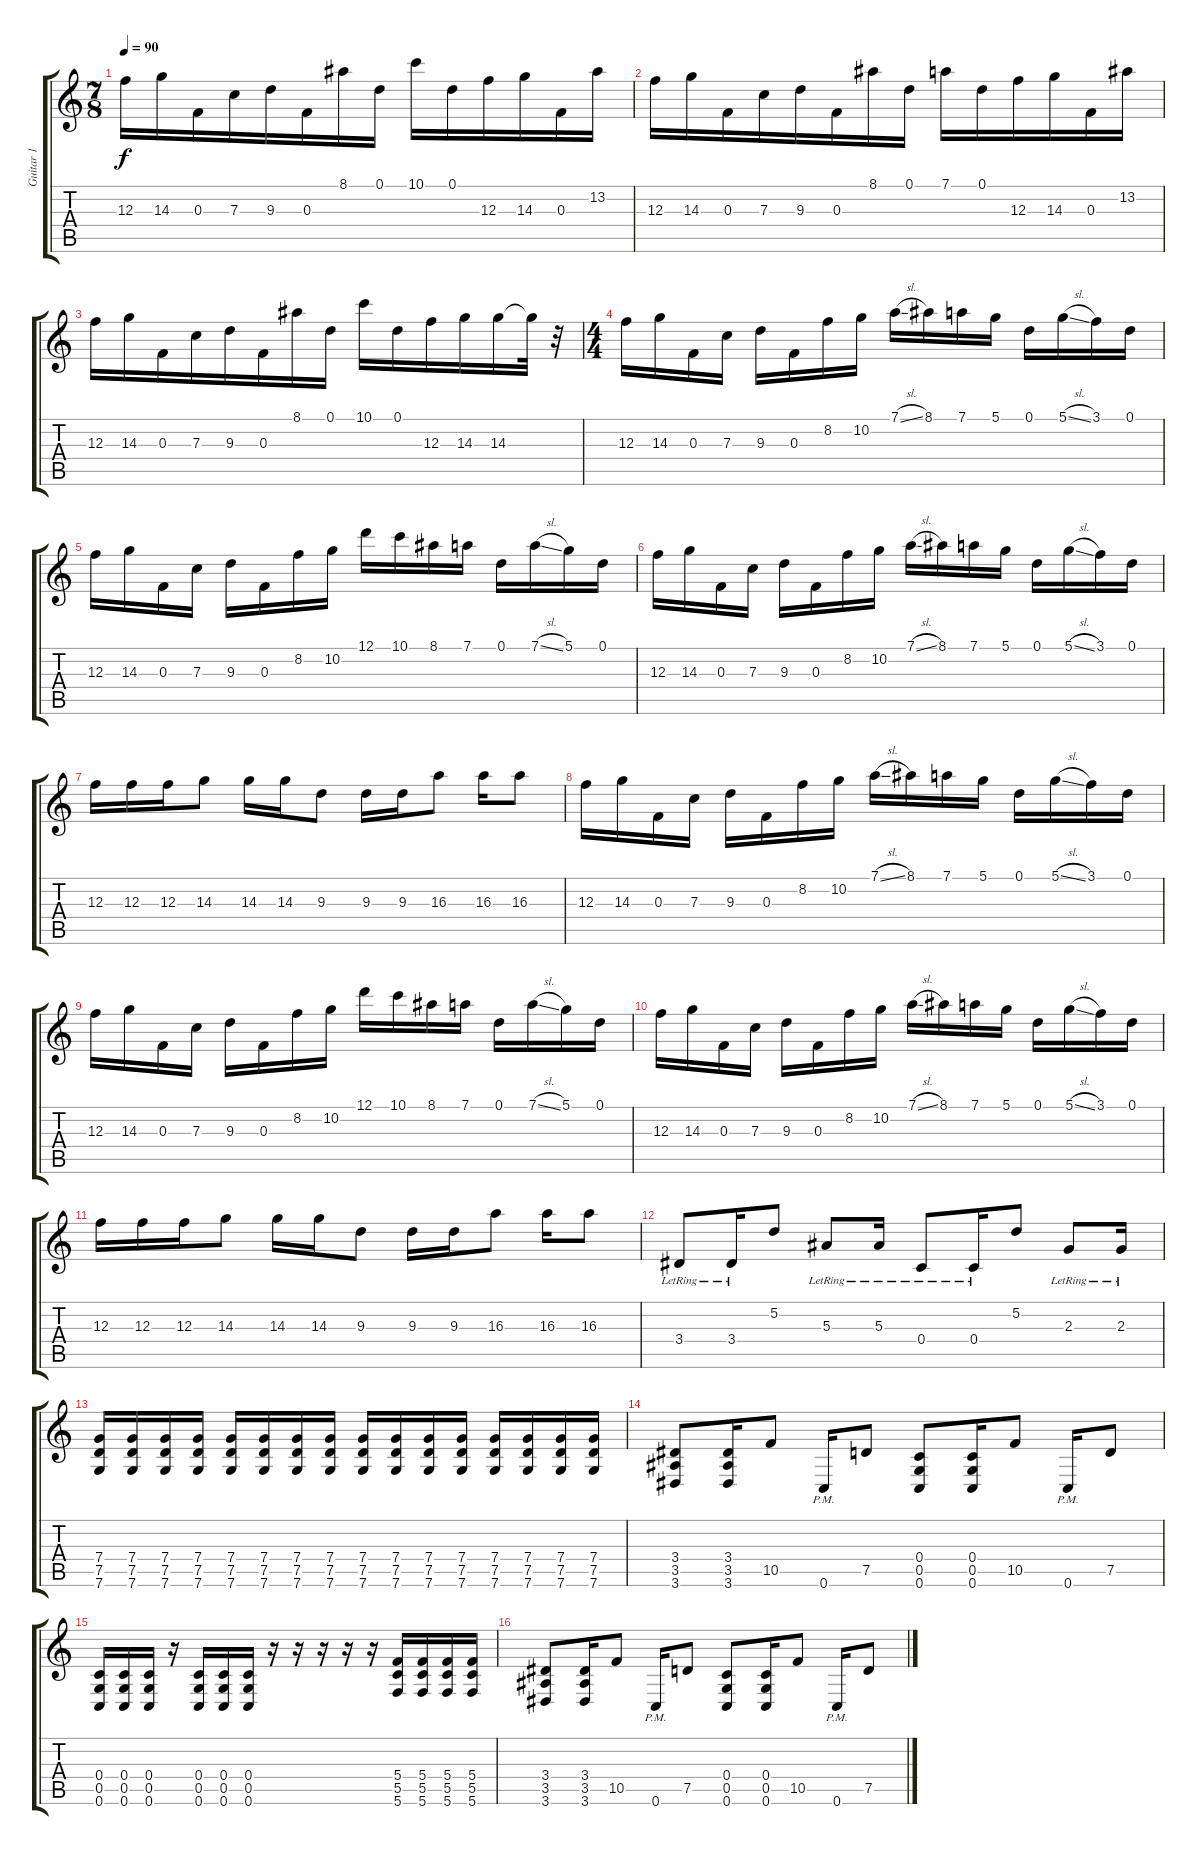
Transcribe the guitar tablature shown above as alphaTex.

\track ("Guitar 1" "Guitar 1") {instrument distortionguitar}
\staff {score tabs}
\tuning (D4 A3 F3 C3 G2 C2) {hide}
\ts (7 8)
\tempo 90
\clef g2
\ks c
12.3.16{dy f} 14.3.16 0.3.16 7.3.16 9.3.16 0.3.16 8.1.16 0.1.16 10.1.16 0.1.16 12.3.16 14.3.16 0.3.16 13.2.16 |
12.3.16 14.3.16 0.3.16 7.3.16 9.3.16 0.3.16 8.1.16 0.1.16 7.1.16 0.1.16 12.3.16 14.3.16 0.3.16 13.2.16 |
12.3.16 14.3.16 0.3.16 7.3.16 9.3.16 0.3.16 8.1.16 0.1.16 10.1.16 0.1.16 12.3.16 14.3.16 14.3.16 14.3{t}.32 r.32 |
\ts (4 4)
12.3.16 14.3.16 0.3.16 7.3.16 9.3.16 0.3.16 8.2.16 10.2.16 7.1{sl}.16 8.1.16 7.1.16 5.1.16 0.1.16 5.1{sl}.16 3.1.16 0.1.16 |
12.3.16 14.3.16 0.3.16 7.3.16 9.3.16 0.3.16 8.2.16 10.2.16 12.1.16 10.1.16 8.1.16 7.1.16 0.1.16 7.1{sl}.16 5.1.16 0.1.16 |
12.3.16 14.3.16 0.3.16 7.3.16 9.3.16 0.3.16 8.2.16 10.2.16 7.1{sl}.16 8.1.16 7.1.16 5.1.16 0.1.16 5.1{sl}.16 3.1.16 0.1.16 |
12.3.16 12.3.16 12.3.16 14.3.8 14.3.16 14.3.16 9.3.8 9.3.16 9.3.16 16.3.8 16.3.16 16.3.8 |
12.3.16 14.3.16 0.3.16 7.3.16 9.3.16 0.3.16 8.2.16 10.2.16 7.1{sl}.16 8.1.16 7.1.16 5.1.16 0.1.16 5.1{sl}.16 3.1.16 0.1.16 |
12.3.16 14.3.16 0.3.16 7.3.16 9.3.16 0.3.16 8.2.16 10.2.16 12.1.16 10.1.16 8.1.16 7.1.16 0.1.16 7.1{sl}.16 5.1.16 0.1.16 |
12.3.16 14.3.16 0.3.16 7.3.16 9.3.16 0.3.16 8.2.16 10.2.16 7.1{sl}.16 8.1.16 7.1.16 5.1.16 0.1.16 5.1{sl}.16 3.1.16 0.1.16 |
12.3.16 12.3.16 12.3.16 14.3.8 14.3.16 14.3.16 9.3.8 9.3.16 9.3.16 16.3.8 16.3.16 16.3.8 |
3.4{lr}.8{instrument acousticguitarsteel} 3.4{lr}.16 5.2.8 5.3{lr}.8 5.3{lr}.16 0.4{lr}.8 0.4{lr}.16 5.2.8 2.3{lr}.8 2.3{lr}.16 |
(7.4 7.5 7.6).16{instrument distortionguitar} (7.4 7.5 7.6).16 (7.4 7.5 7.6).16 (7.4 7.5 7.6).16 (7.4 7.5 7.6).16 (7.4 7.5 7.6).16 (7.4 7.5 7.6).16 (7.4 7.5 7.6).16 (7.4 7.5 7.6).16 (7.4 7.5 7.6).16 (7.4 7.5 7.6).16 (7.4 7.5 7.6).16 (7.4 7.5 7.6).16 (7.4 7.5 7.6).16 (7.4 7.5 7.6).16 (7.4 7.5 7.6).16 |
(3.4 3.5 3.6).8 (3.4 3.5 3.6).16 10.5.8 0.6{pm}.16 7.5.8 (0.4 0.5 0.6).8 (0.4 0.5 0.6).16 10.5.8 0.6{pm}.16 7.5.8 |
(0.4 0.5 0.6).16 (0.4 0.5 0.6).16 (0.4 0.5 0.6).16 r.16 (0.4 0.5 0.6).16 (0.4 0.5 0.6).16 (0.4 0.5 0.6).16 r.16 r.16 r.16 r.16 r.16 (5.4 5.5 5.6).16 (5.4 5.5 5.6).16 (5.4 5.5 5.6).16 (5.4 5.5 5.6).16 |
(3.4 3.5 3.6).8 (3.4 3.5 3.6).16 10.5.8 0.6{pm}.16 7.5.8 (0.4 0.5 0.6).8 (0.4 0.5 0.6).16 10.5.8 0.6{pm}.16 7.5.8
